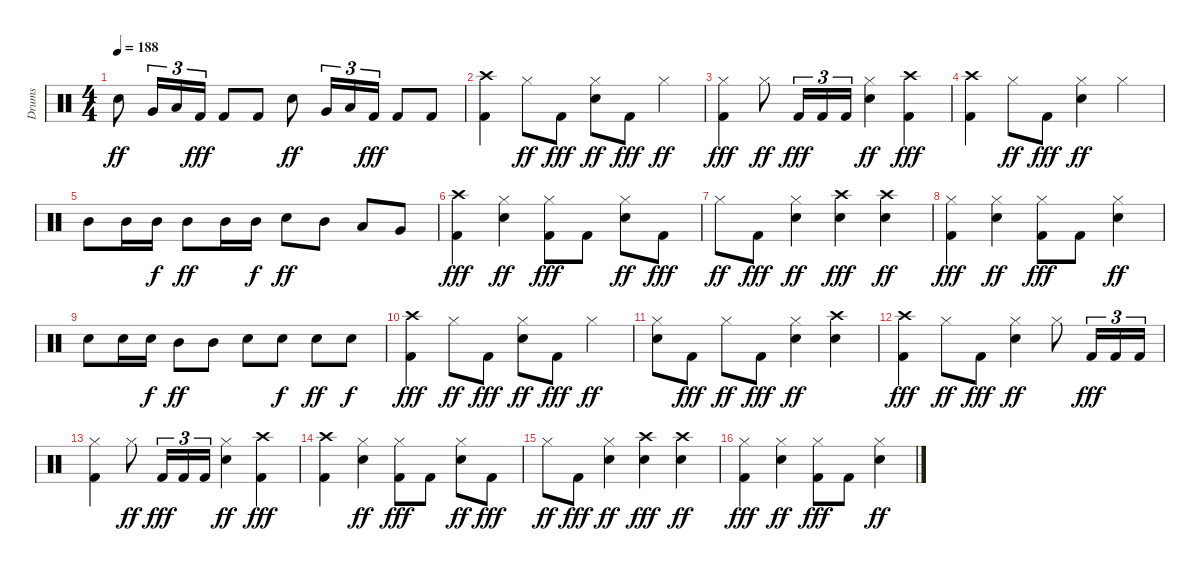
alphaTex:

\track ("Drums" "Drums") {instrument percussion}
\staff {score}
\articulation defaults
\ts (4 4)
\tempo 188
\clef neutral
\ks c "Snare (hit) 2".8{dy ff} "Very Low Tom (hit)".16{tu (3 2)} "Low Tom (hit)".16{tu (3 2)} "Kick (hit) 2".16{tu (3 2) dy fff} "Kick (hit) 2".8 "Kick (hit) 2".8 "Snare (hit) 2".8{dy ff} "Very Low Tom (hit)".16{tu (3 2)} "Low Tom (hit)".16{tu (3 2)} "Kick (hit) 2".16{tu (3 2) dy fff} "Kick (hit) 2".8 "Kick (hit) 2".8
|
("Crash high (hit)" "Kick (hit) 2").4 "Hi-Hat (closed)".8{dy ff} "Kick (hit) 2".8{dy fff} ("Hi-Hat (closed)" "Snare (hit) 2").8{dy ff} "Kick (hit) 2".8{dy fff} "Hi-Hat (closed)".4{dy ff} |
("Hi-Hat (closed)" "Kick (hit) 2").4{dy fff} "Hi-Hat (closed)".8{dy ff} "Kick (hit) 2".16{tu (3 2) dy fff} "Kick (hit) 2".16{tu (3 2)} "Kick (hit) 2".16{tu (3 2)} ("Hi-Hat (closed)" "Snare (hit) 2").4{dy ff} ("Crash high (hit)" "Kick (hit) 2").4{dy fff} |
("Crash high (hit)" "Kick (hit) 2").4 "Hi-Hat (closed)".8{dy ff} "Kick (hit) 2".8{dy fff} ("Hi-Hat (closed)" "Snare (hit) 2").4{dy ff} "Hi-Hat (closed)".4 |
"Mid Tom (hit)".8 "Mid Tom (hit)".16 "Mid Tom (hit)".16{dy f} "Mid Tom (hit)".8{dy ff} "Mid Tom (hit)".16 "Mid Tom (hit)".16{dy f} "Snare (hit) 2".8{dy ff} "Mid Tom (hit)".8 "Low Tom (hit)".8 "Very Low Tom (hit)".8 |
("Crash high (hit)" "Kick (hit) 2").4{dy fff} ("Hi-Hat (closed)" "Snare (hit) 2").4{dy ff} ("Hi-Hat (closed)" "Kick (hit) 2").8{dy fff} "Kick (hit) 2".8 ("Hi-Hat (closed)" "Snare (hit) 2").8{dy ff} "Kick (hit) 2".8{dy fff} |
"Hi-Hat (closed)".8{dy ff} "Kick (hit) 2".8{dy fff} ("Hi-Hat (closed)" "Snare (hit) 2").4{dy ff} ("Crash high (hit)" "Snare (hit) 2").4{dy fff} ("Crash high (hit)" "Snare (hit) 2").4{dy ff} |
("Hi-Hat (closed)" "Kick (hit) 2").4{dy fff} ("Hi-Hat (closed)" "Snare (hit) 2").4{dy ff} ("Hi-Hat (closed)" "Kick (hit) 2").8{dy fff} "Kick (hit) 2".8 ("Hi-Hat (closed)" "Snare (hit) 2").4{dy ff} |
"Snare (hit) 2".8 "Snare (hit) 2".16 "Snare (hit) 2".16{dy f} "Mid Tom (hit)".8{dy ff} "Mid Tom (hit)".8 "Snare (hit) 2".8 "Snare (hit) 2".8{dy f} "Snare (hit) 2".8{dy ff} "Snare (hit) 2".8{dy f} |
("Crash high (hit)" "Kick (hit) 2").4{dy fff} "Hi-Hat (closed)".8{dy ff} "Kick (hit) 2".8{dy fff} ("Hi-Hat (closed)" "Snare (hit) 2").8{dy ff} "Kick (hit) 2".8{dy fff} "Hi-Hat (closed)".4{dy ff} |
("Hi-Hat (closed)" "Snare (hit) 2").8 "Kick (hit) 2".8{dy fff} "Hi-Hat (closed)".8{dy ff} "Kick (hit) 2".8{dy fff} ("Hi-Hat (closed)" "Snare (hit) 2").4{dy ff} ("Crash high (hit)" "Snare (hit) 2").4 |
("Crash high (hit)" "Kick (hit) 2").4{dy fff} "Hi-Hat (closed)".8{dy ff} "Kick (hit) 2".8{dy fff} ("Hi-Hat (closed)" "Snare (hit) 2").4{dy ff} "Hi-Hat (closed)".8 "Kick (hit) 2".16{tu (3 2) dy fff} "Kick (hit) 2".16{tu (3 2)} "Kick (hit) 2".16{tu (3 2)} |
("Hi-Hat (closed)" "Kick (hit) 2").4 "Hi-Hat (closed)".8{dy ff} "Kick (hit) 2".16{tu (3 2) dy fff} "Kick (hit) 2".16{tu (3 2)} "Kick (hit) 2".16{tu (3 2)} ("Hi-Hat (closed)" "Snare (hit) 2").4{dy ff} ("Crash high (hit)" "Kick (hit) 2").4{dy fff} |
("Crash high (hit)" "Kick (hit) 2").4 ("Hi-Hat (closed)" "Snare (hit) 2").4{dy ff} ("Hi-Hat (closed)" "Kick (hit) 2").8{dy fff} "Kick (hit) 2".8 ("Hi-Hat (closed)" "Snare (hit) 2").8{dy ff} "Kick (hit) 2".8{dy fff} |
"Hi-Hat (closed)".8{dy ff} "Kick (hit) 2".8{dy fff} ("Hi-Hat (closed)" "Snare (hit) 2").4{dy ff} ("Crash high (hit)" "Snare (hit) 2").4{dy fff} ("Crash high (hit)" "Snare (hit) 2").4{dy ff} |
("Hi-Hat (closed)" "Kick (hit) 2").4{dy fff} ("Hi-Hat (closed)" "Snare (hit) 2").4{dy ff} ("Hi-Hat (closed)" "Kick (hit) 2").8{dy fff} "Kick (hit) 2".8 ("Hi-Hat (closed)" "Snare (hit) 2").4{dy ff}
